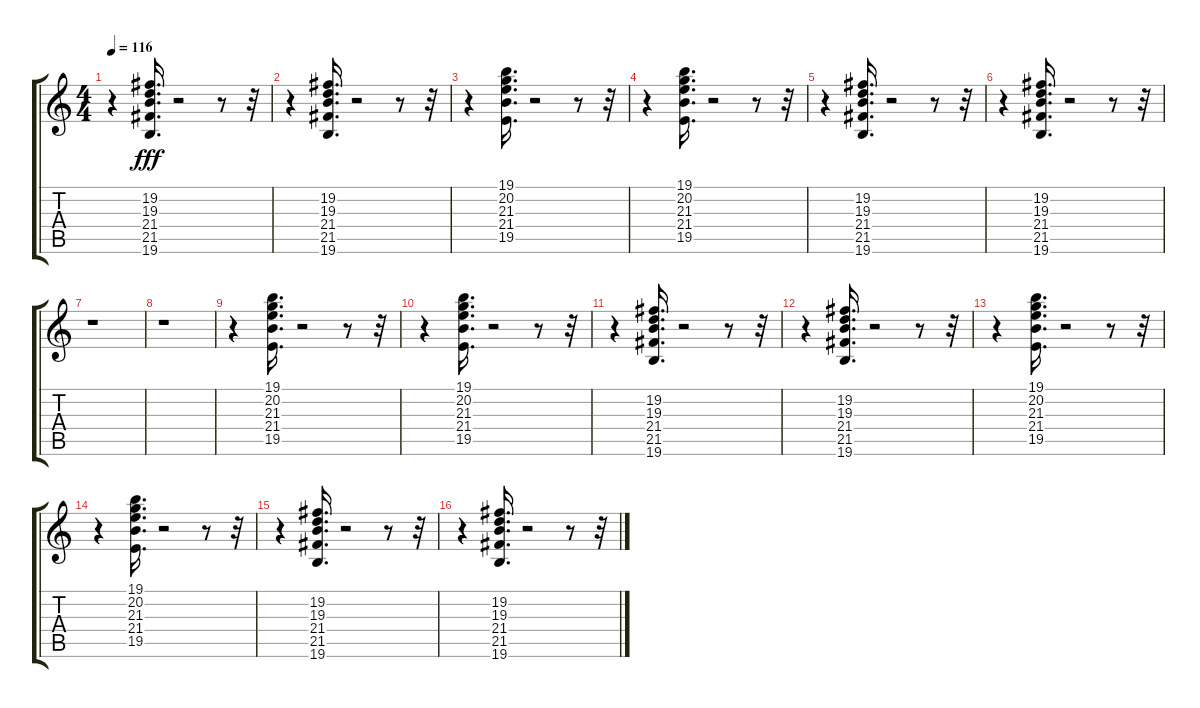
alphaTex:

\track "" {instrument fx1rain}
\staff {score tabs}
\tuning (E4 B3 G3 D3 A2 E2) {hide}
\ts (4 4)
\tempo 116
\clef g2
\ks c
r.4{dy fff} (19.2 19.3 21.4 21.5 19.6).16{d} r.2 r.8 r.32 |
r.4 (19.2 19.3 21.4 21.5 19.6).16{d} r.2 r.8 r.32 |
r.4 (19.1 20.2 21.3 21.4 19.5).16{d} r.2 r.8 r.32 |
r.4 (19.1 20.2 21.3 21.4 19.5).16{d} r.2 r.8 r.32 |
r.4 (19.2 19.3 21.4 21.5 19.6).16{d} r.2 r.8 r.32 |
r.4 (19.2 19.3 21.4 21.5 19.6).16{d} r.2 r.8 r.32 |
r.1 |
r.1 |
r.4 (19.1 20.2 21.3 21.4 19.5).16{d} r.2 r.8 r.32 |
r.4 (19.1 20.2 21.3 21.4 19.5).16{d} r.2 r.8 r.32 |
r.4 (19.2 19.3 21.4 21.5 19.6).16{d} r.2 r.8 r.32 |
r.4 (19.2 19.3 21.4 21.5 19.6).16{d} r.2 r.8 r.32 |
r.4 (19.1 20.2 21.3 21.4 19.5).16{d} r.2 r.8 r.32 |
r.4 (19.1 20.2 21.3 21.4 19.5).16{d} r.2 r.8 r.32 |
r.4 (19.2 19.3 21.4 21.5 19.6).16{d} r.2 r.8 r.32 |
r.4 (19.2 19.3 21.4 21.5 19.6).16{d} r.2 r.8 r.32
